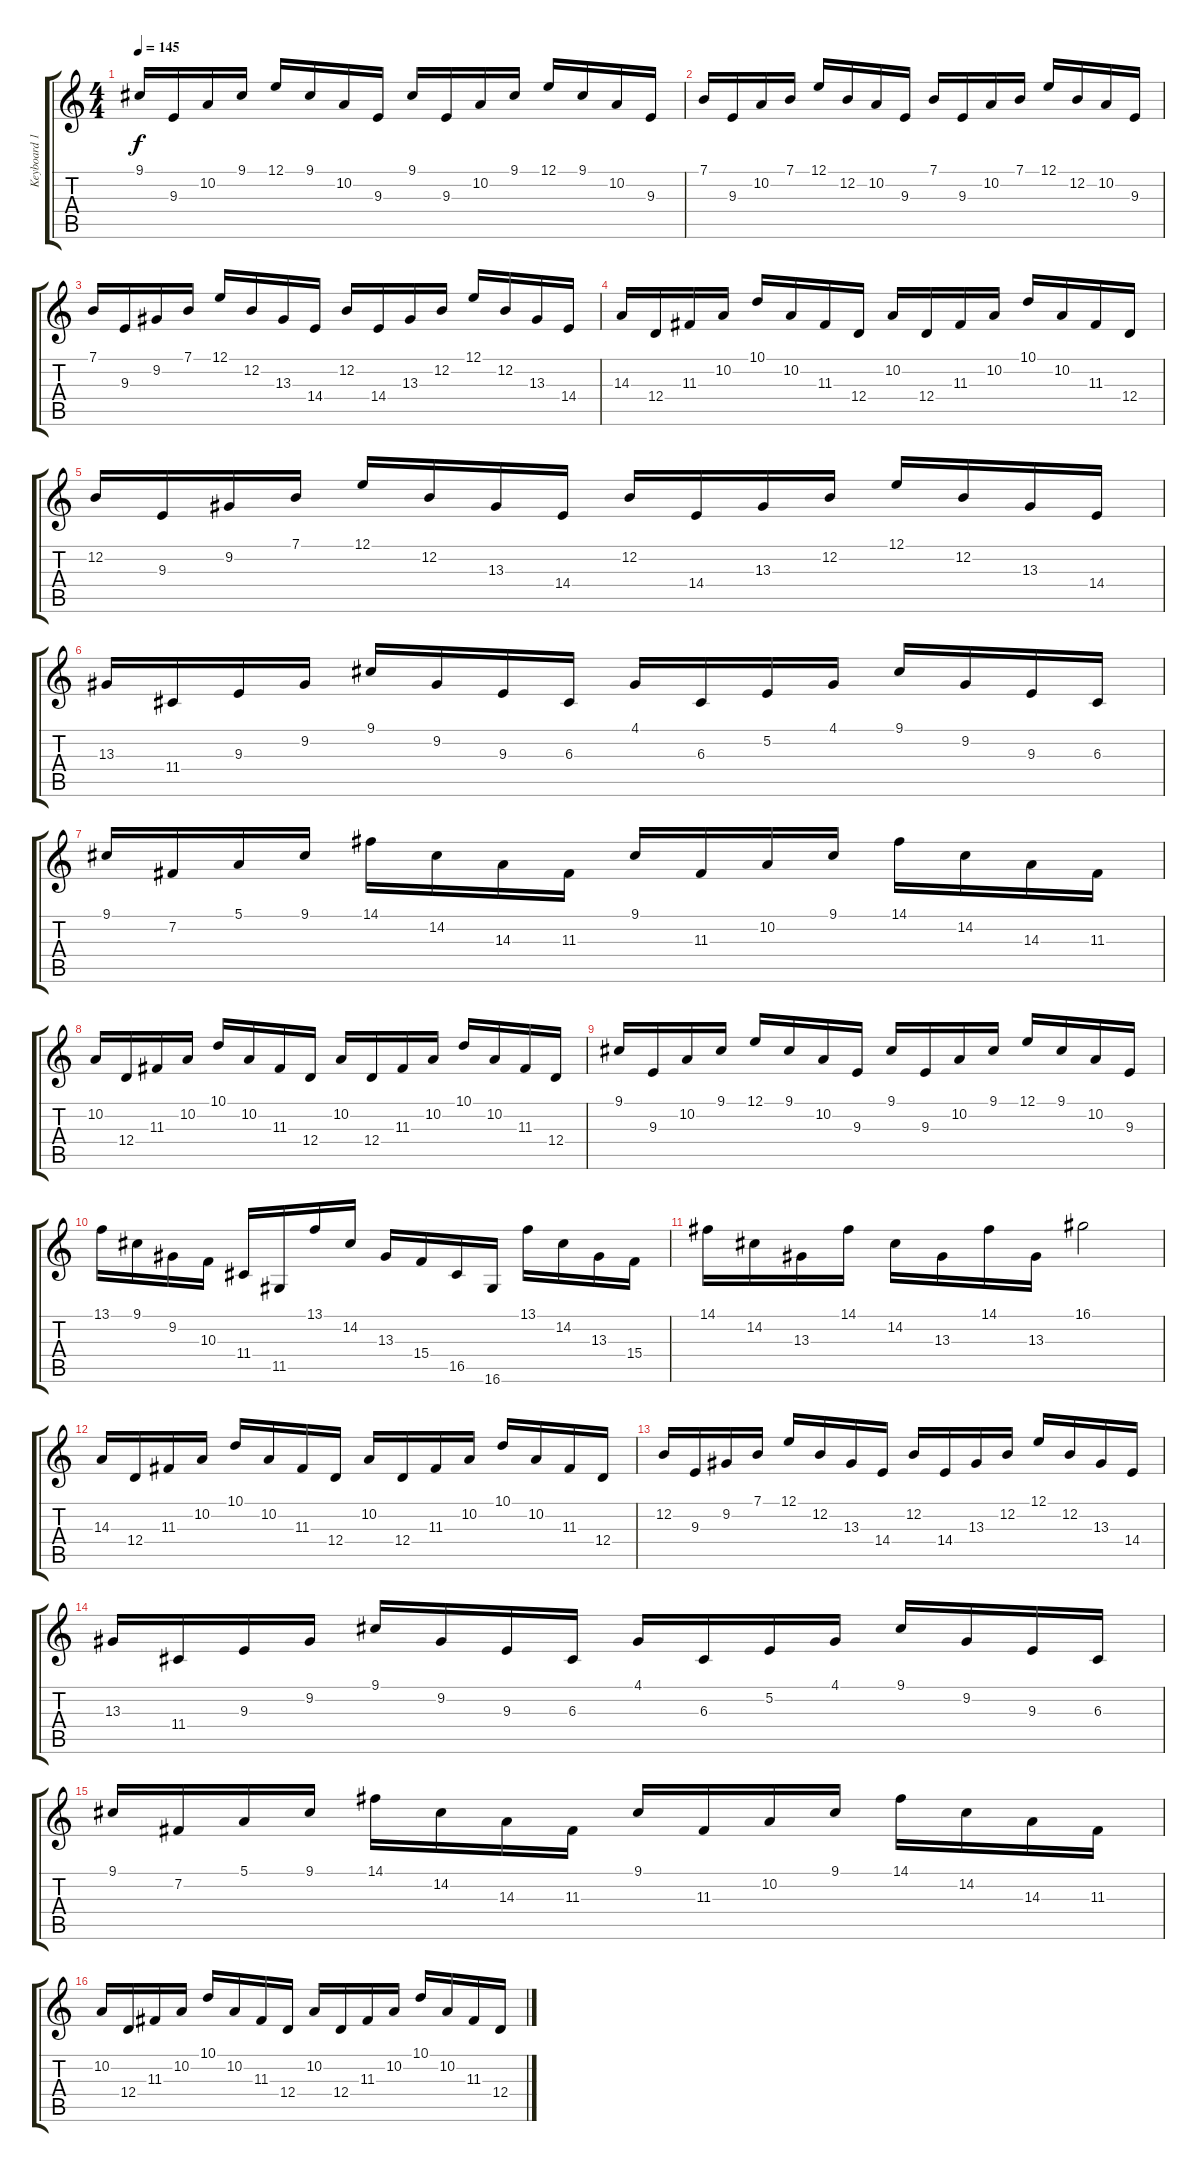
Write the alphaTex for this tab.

\track ("Keyboard 1." "Keyboard 1") {instrument harpsichord}
\staff {score tabs}
\tuning (E4 B3 G3 D3 A2 E2) {hide}
\ts (4 4)
\tempo 145
\clef g2
\ks c
9.1.16{dy f} 9.3.16 10.2.16 9.1.16 12.1.16 9.1.16 10.2.16 9.3.16 9.1.16 9.3.16 10.2.16 9.1.16 12.1.16 9.1.16 10.2.16 9.3.16 |
7.1.16 9.3.16 10.2.16 7.1.16 12.1.16 12.2.16 10.2.16 9.3.16 7.1.16 9.3.16 10.2.16 7.1.16 12.1.16 12.2.16 10.2.16 9.3.16 |
7.1.16 9.3.16 9.2.16 7.1.16 12.1.16 12.2.16 13.3.16 14.4.16 12.2.16 14.4.16 13.3.16 12.2.16 12.1.16 12.2.16 13.3.16 14.4.16 |
14.3.16 12.4.16 11.3.16 10.2.16 10.1.16 10.2.16 11.3.16 12.4.16 10.2.16 12.4.16 11.3.16 10.2.16 10.1.16 10.2.16 11.3.16 12.4.16 |
12.2.16 9.3.16 9.2.16 7.1.16 12.1.16 12.2.16 13.3.16 14.4.16 12.2.16 14.4.16 13.3.16 12.2.16 12.1.16 12.2.16 13.3.16 14.4.16 |
13.3.16 11.4.16 9.3.16 9.2.16 9.1.16 9.2.16 9.3.16 6.3.16 4.1.16 6.3.16 5.2.16 4.1.16 9.1.16 9.2.16 9.3.16 6.3.16 |
9.1.16 7.2.16 5.1.16 9.1.16 14.1.16 14.2.16 14.3.16 11.3.16 9.1.16 11.3.16 10.2.16 9.1.16 14.1.16 14.2.16 14.3.16 11.3.16 |
10.2.16 12.4.16 11.3.16 10.2.16 10.1.16 10.2.16 11.3.16 12.4.16 10.2.16 12.4.16 11.3.16 10.2.16 10.1.16 10.2.16 11.3.16 12.4.16 |
9.1.16 9.3.16 10.2.16 9.1.16 12.1.16 9.1.16 10.2.16 9.3.16 9.1.16 9.3.16 10.2.16 9.1.16 12.1.16 9.1.16 10.2.16 9.3.16 |
13.1.16 9.1.16 9.2.16 10.3.16 11.4.16 11.5.16 13.1.16 14.2.16 13.3.16 15.4.16 16.5.16 16.6.16 13.1.16 14.2.16 13.3.16 15.4.16 |
14.1.16 14.2.16 13.3.16 14.1.16 14.2.16 13.3.16 14.1.16 13.3.16 16.1.2 |
14.3.16 12.4.16 11.3.16 10.2.16 10.1.16 10.2.16 11.3.16 12.4.16 10.2.16 12.4.16 11.3.16 10.2.16 10.1.16 10.2.16 11.3.16 12.4.16 |
12.2.16 9.3.16 9.2.16 7.1.16 12.1.16 12.2.16 13.3.16 14.4.16 12.2.16 14.4.16 13.3.16 12.2.16 12.1.16 12.2.16 13.3.16 14.4.16 |
13.3.16 11.4.16 9.3.16 9.2.16 9.1.16 9.2.16 9.3.16 6.3.16 4.1.16 6.3.16 5.2.16 4.1.16 9.1.16 9.2.16 9.3.16 6.3.16 |
9.1.16 7.2.16 5.1.16 9.1.16 14.1.16 14.2.16 14.3.16 11.3.16 9.1.16 11.3.16 10.2.16 9.1.16 14.1.16 14.2.16 14.3.16 11.3.16 |
10.2.16 12.4.16 11.3.16 10.2.16 10.1.16 10.2.16 11.3.16 12.4.16 10.2.16 12.4.16 11.3.16 10.2.16 10.1.16 10.2.16 11.3.16 12.4.16
